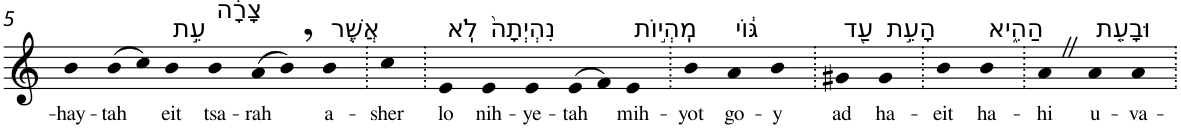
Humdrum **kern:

**kern	**text
*part1	*part1
*staff1	*staff1
*I"Piano	*
*I'Pno	*
!!LO:PB:g=z
*clefG2	*
*k[]	*
=5	=5
!	!LO:LY:b
4b	-hay-
!	!LO:LY:b
(>8b	-tah
8cc)	.
!LO:TX:a:t=עֵ֣ת	!
!	!LO:LY:b
4b	eit
!LO:TX:a:t=צָרָ֔ה	!
!	!LO:LY:b
4b	tsa-
!	!LO:LY:b
(>8a	-rah
8b,)	.
!LO:TX:a:t=אֲשֶׁ֤ר	!
!	!LO:LY:b
4b	a-
=6.	=6.
!	!LO:LY:b
4cc	-sher
=7.	=7.
!LO:TX:a:t=לֹֽא	!
!	!LO:LY:b
4e	lo
!LO:TX:a:t=נִהְיְתָה֙	!
!	!LO:LY:b
4e	nih-
!	!LO:LY:b
4e	-ye-
!	!LO:LY:b
(>8e	-tah
8f)	.
!LO:TX:a:t=מִֽהְי֣וֹת	!
!	!LO:LY:b
4e	mih-
=8.	=8.
!	!LO:LY:b
4b	-yot
!LO:TX:a:t=גּ֔וֹי	!
!	!LO:LY:b
4a	go-
!	!LO:LY:b
4b	-y
=9.	=9.
!LO:TX:a:t=עַ֖ד	!
!	!LO:LY:b
4g#X	ad
!LO:TX:a:t=הָעֵ֣ת	!
!	!LO:LY:b
4g#	ha-
=10.	=10.
!	!LO:LY:b
4b	-eit
!LO:TX:a:t=הַהִ֑יא	!
!	!LO:LY:b
4b	ha-
=11.	=11.
!	!LO:LY:b
4aZ	-hi
!LO:TX:a:t=וּבָעֵ֤ת	!
!	!LO:LY:b
4a	u-
!	!LO:LY:b
4a	-va-
=.	=.
*-	*-
